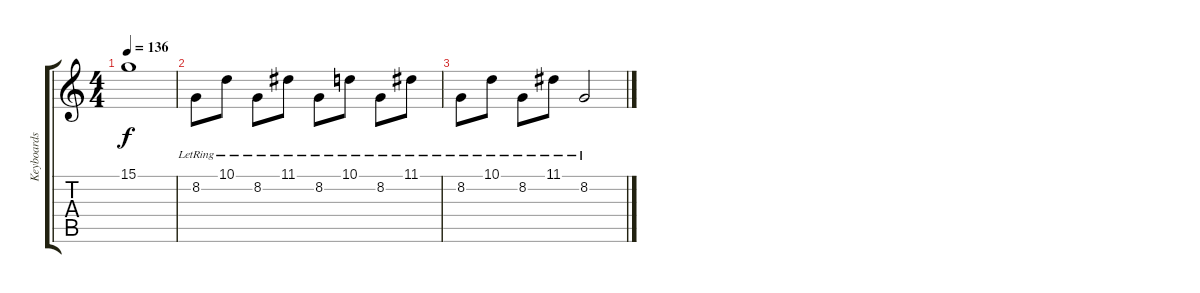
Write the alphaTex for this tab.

\track ("Keyboards" "Keyboards") {instrument brightacousticpiano}
\staff {score tabs}
\tuning (E4 B3 G3 D3 A2 E2) {hide}
\ts (4 4)
\tempo 136
\clef g2
\ks c
15.1{t}.1{dy f} |
8.2{lr}.8 10.1{lr}.8 8.2{lr}.8 11.1{lr}.8 8.2{lr}.8 10.1{lr}.8 8.2{lr}.8 11.1{lr}.8 |
8.2{lr}.8 10.1{lr}.8 8.2{lr}.8 11.1{lr}.8 8.2{lr}.2
